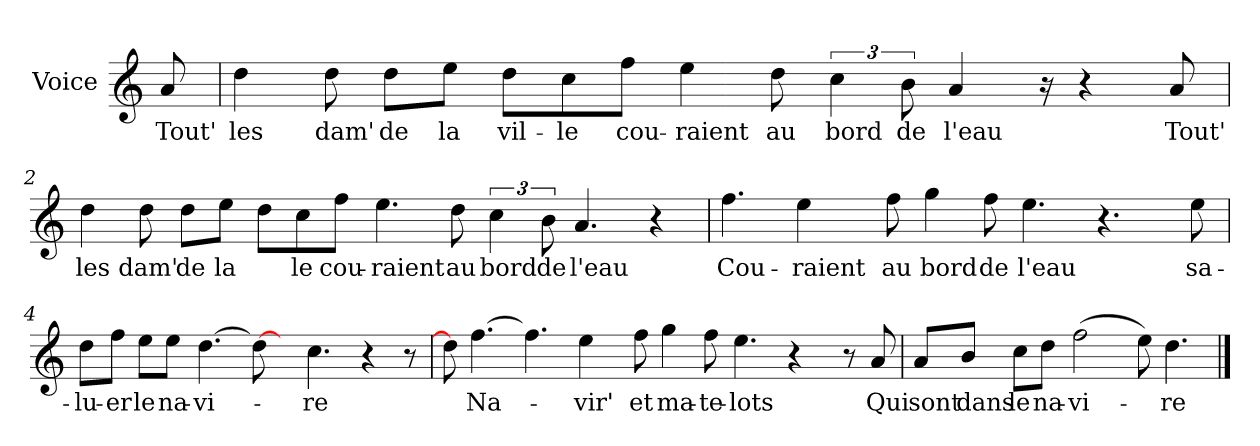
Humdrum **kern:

**kern	**text
*part1	*part1
*staff1	*staff1
*I"Voice	*
*I'V	*
*clefG2	*
*k[]	*
*C:	*
=	=
8a/	Tout'
=1	=1
4dd\	les
8dd\	dam'
8dd\L	de
8ee\J	la
8dd\L	vil-
8cc\	-le
8ff\J	cou-
4ee\	-raient
8dd\	au
6cc\	bord
12b\	de
4a/	l'eau
16r	.
4r	.
8a/	Tout'
=2	=2
4dd\	les
8dd\	dam'
8dd\L	de
8ee\J	la
8dd\L	.
8cc\	le
8ff\J	cou-
4.ee\	-raient
8dd\	au
6cc\	bord
12b\	de
4.a/	l'eau
4r	.
!!LO:LB:g=z
=3	=3
*^	*
4.ff\	2ryy	Cou-
4ee\	.	-raient
.	16ryy	.
*MM113	*	*
.	1ryy	.
8ff\	.	au
4gg\	.	bord
8ff\	.	de
4.ee\	.	l'eau
4.r	.	.
.	4..ryy	.
8ee\	.	sa-
*v	*v	*
=4	=4
8dd\L	-lu-
8ff\J	-er
8ee\L	le
8ee\J	na-
[4.dd\	-vi-
8dd\_	.
8ryy	.
4.cc\	-re
4r	.
8r	.
!!LO:LB:g=z
=5	=5
*^	*
8dd\]	1ryy	.
[4.ff\	.	Na-
4.ff\]	.	.
4ee\	.	-vir'
.	1ryy	.
8ff\	.	et
4gg\	.	ma-
8ff\	.	-te-
4.ee\	.	-lots
4r	8ryy	.
*MM68	*	*
.	4.ryy	.
8r	.	.
8a/	.	Qui
*v	*v	*
=6	=6
8a/L	sont
8b/J	dans
8cc\L	le
8dd\J	na-
(>2ff\	-vi-
8ee\)	.
4.dd\	-re
==	==
*-	*-
